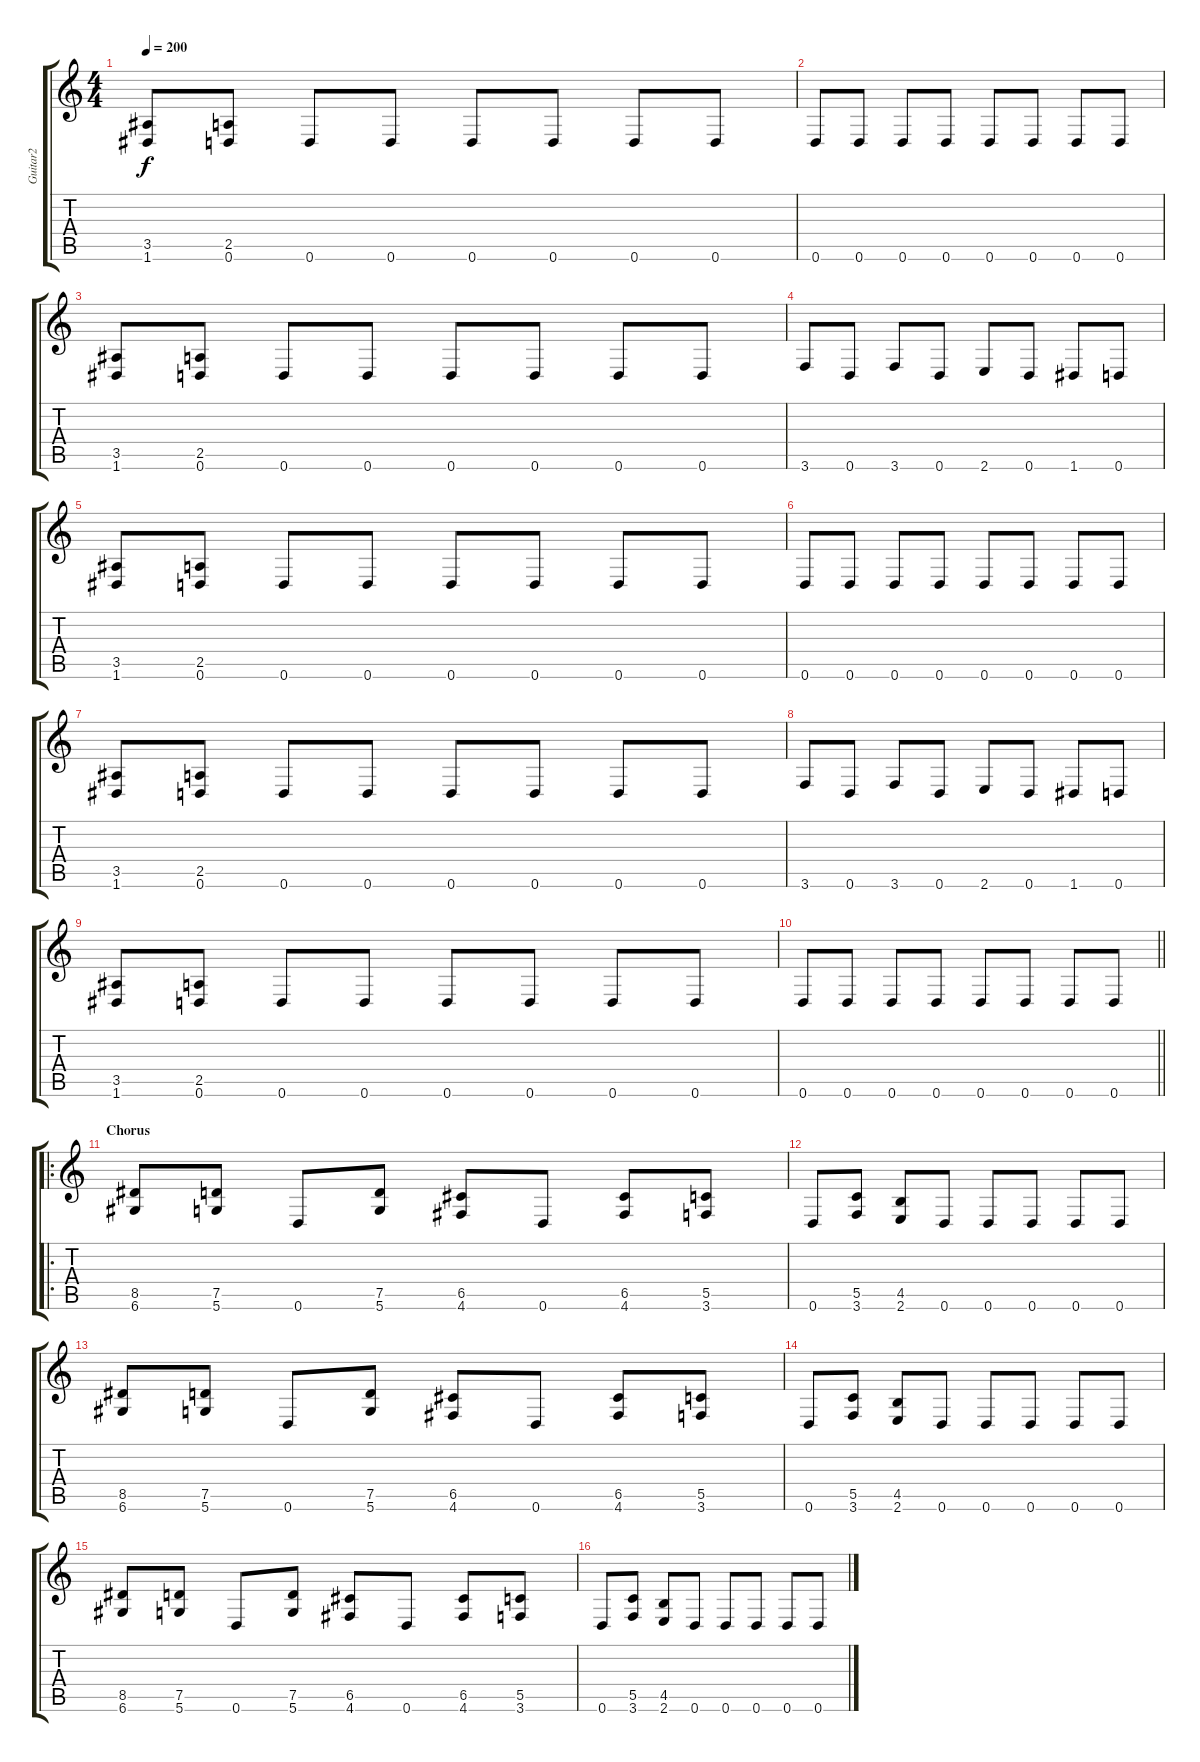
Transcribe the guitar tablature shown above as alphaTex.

\track ("Guitar2" "Guitar2") {instrument distortionguitar}
\staff {score tabs}
\tuning (D4 A3 F3 C3 G2 D2) {hide}
\ts (4 4)
\tempo 200
\clef g2
\ks c
(3.5 1.6).8{dy f} (2.5 0.6).8 0.6.8 0.6.8 0.6.8 0.6.8 0.6.8 0.6.8 |
0.6.8 0.6.8 0.6.8 0.6.8 0.6.8 0.6.8 0.6.8 0.6.8 |
(3.5 1.6).8 (2.5 0.6).8 0.6.8 0.6.8 0.6.8 0.6.8 0.6.8 0.6.8 |
3.6.8 0.6.8 3.6.8 0.6.8 2.6.8 0.6.8 1.6.8 0.6.8 |
(3.5 1.6).8 (2.5 0.6).8 0.6.8 0.6.8 0.6.8 0.6.8 0.6.8 0.6.8 |
0.6.8 0.6.8 0.6.8 0.6.8 0.6.8 0.6.8 0.6.8 0.6.8 |
(3.5 1.6).8 (2.5 0.6).8 0.6.8 0.6.8 0.6.8 0.6.8 0.6.8 0.6.8 |
3.6.8 0.6.8 3.6.8 0.6.8 2.6.8 0.6.8 1.6.8 0.6.8 |
(3.5 1.6).8 (2.5 0.6).8 0.6.8 0.6.8 0.6.8 0.6.8 0.6.8 0.6.8 |
\barLineRight lightlight
0.6.8 0.6.8 0.6.8 0.6.8 0.6.8 0.6.8 0.6.8 0.6.8 |
\ro
\section ("" "Chorus")
(8.5 6.6).8 (7.5 5.6).8 0.6.8 (7.5 5.6).8 (6.5 4.6).8 0.6.8 (6.5 4.6).8 (5.5 3.6).8 |
0.6.8 (5.5 3.6).8 (4.5 2.6).8 0.6.8 0.6.8 0.6.8 0.6.8 0.6.8 |
(8.5 6.6).8 (7.5 5.6).8 0.6.8 (7.5 5.6).8 (6.5 4.6).8 0.6.8 (6.5 4.6).8 (5.5 3.6).8 |
0.6.8 (5.5 3.6).8 (4.5 2.6).8 0.6.8 0.6.8 0.6.8 0.6.8 0.6.8 |
(8.5 6.6).8 (7.5 5.6).8 0.6.8 (7.5 5.6).8 (6.5 4.6).8 0.6.8 (6.5 4.6).8 (5.5 3.6).8 |
0.6.8 (5.5 3.6).8 (4.5 2.6).8 0.6.8 0.6.8 0.6.8 0.6.8 0.6.8
